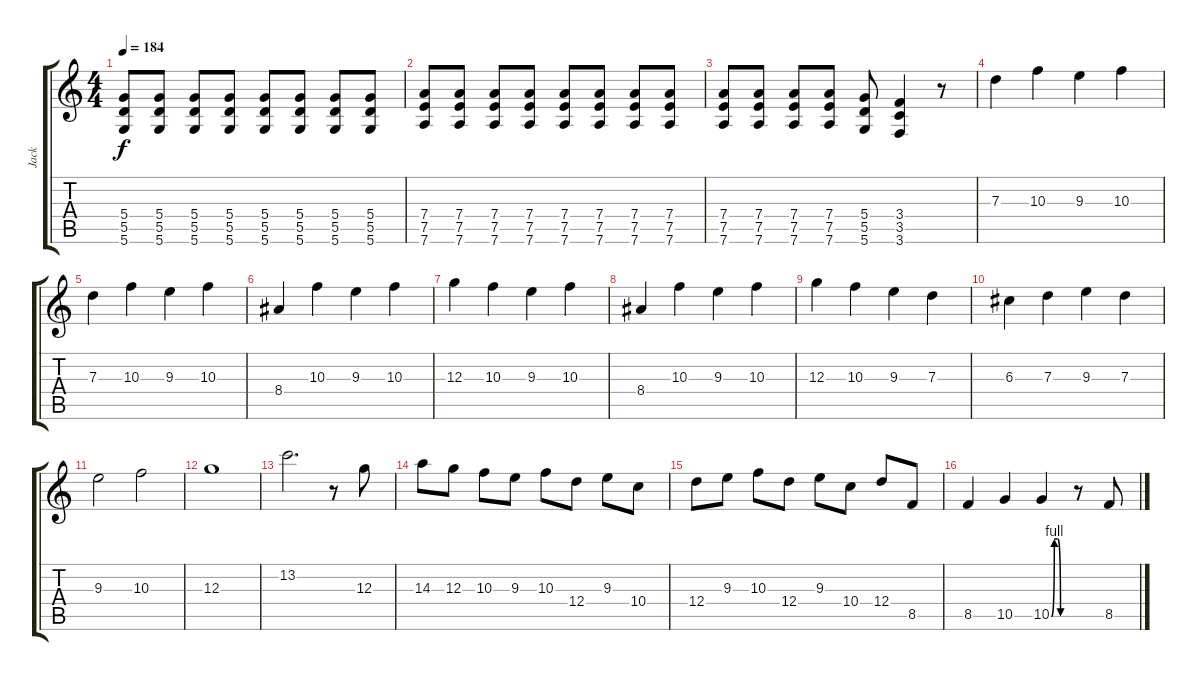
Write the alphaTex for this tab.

\track ("Jack" "Jack") {instrument distortionguitar}
\staff {score tabs}
\tuning (E4 B3 G3 D3 A2 D2) {hide}
\ts (4 4)
\tempo 184
\clef g2
\ks c
(5.4 5.5 5.6).8{dy f} (5.4 5.5 5.6).8 (5.4 5.5 5.6).8 (5.4 5.5 5.6).8 (5.4 5.5 5.6).8 (5.4 5.5 5.6).8 (5.4 5.5 5.6).8 (5.4 5.5 5.6).8 |
(7.4 7.5 7.6).8 (7.4 7.5 7.6).8 (7.4 7.5 7.6).8 (7.4 7.5 7.6).8 (7.4 7.5 7.6).8 (7.4 7.5 7.6).8 (7.4 7.5 7.6).8 (7.4 7.5 7.6).8 |
(7.4 7.5 7.6).8 (7.4 7.5 7.6).8 (7.4 7.5 7.6).8 (7.4 7.5 7.6).8 (5.4 5.5 5.6).8 (3.4 3.5 3.6).4 r.8 |
7.3.4 10.3.4 9.3.4 10.3.4 |
7.3.4 10.3.4 9.3.4 10.3.4 |
8.4.4 10.3.4 9.3.4 10.3.4 |
12.3.4 10.3.4 9.3.4 10.3.4 |
8.4.4 10.3.4 9.3.4 10.3.4 |
12.3.4 10.3.4 9.3.4 7.3.4 |
6.3.4 7.3.4 9.3.4 7.3.4 |
9.3.2 10.3.2 |
12.3.1 |
13.2.2{d} r.8 12.3.8 |
14.3.8 12.3.8 10.3.8 9.3.8 10.3.8 12.4.8 9.3.8 10.4.8 |
12.4.8 9.3.8 10.3.8 12.4.8 9.3.8 10.4.8 12.4.8 8.5.8 |
8.5.4 10.5.4 10.5{be (custom 0 0 10 4 20 4 30 0 60 0)}.4 r.8 8.5.8
